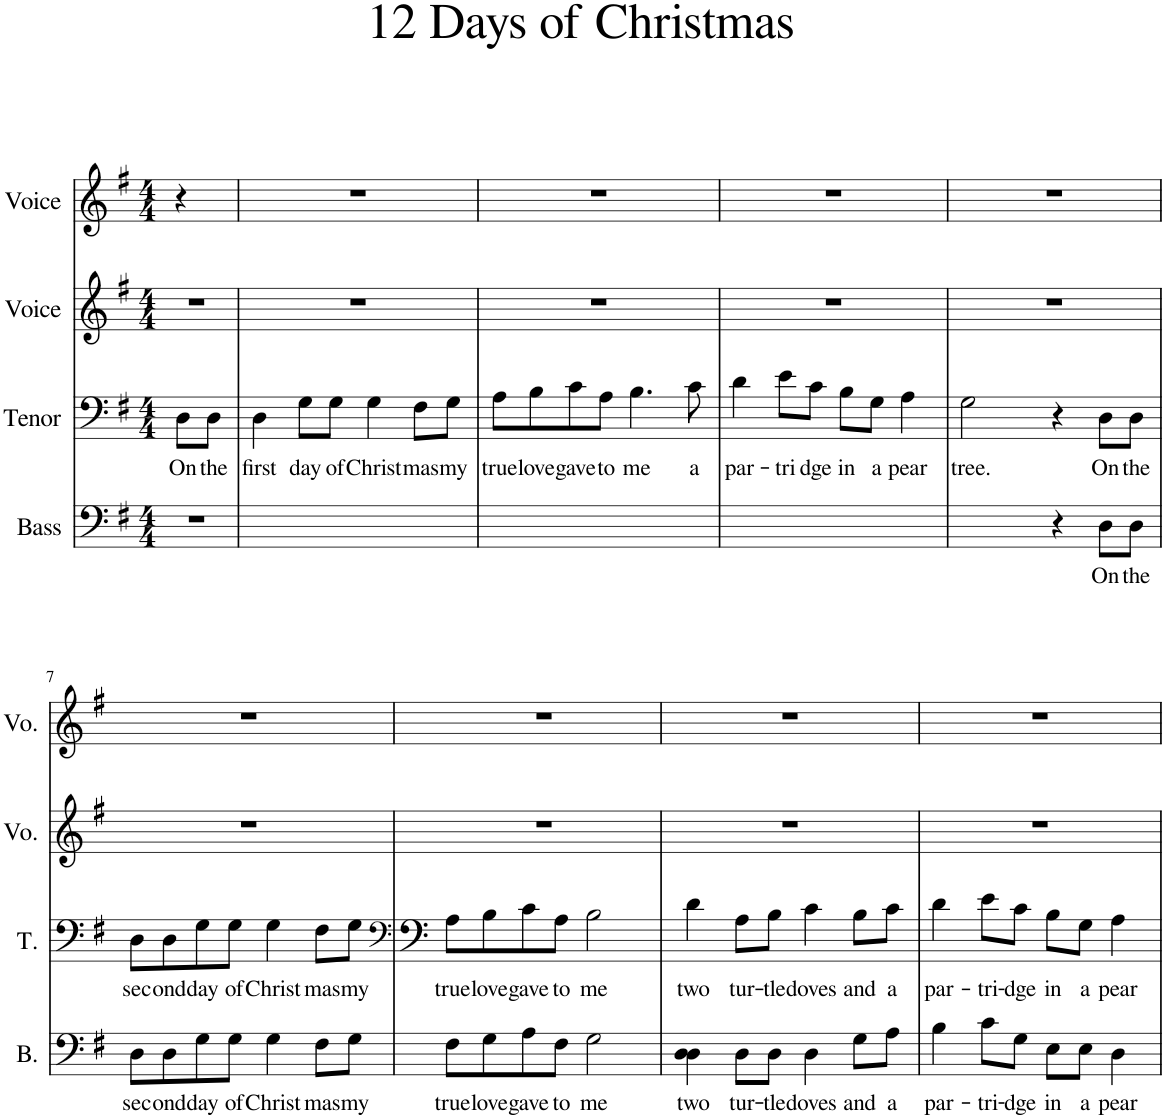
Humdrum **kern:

**kern	**text	**kern	**text	**kern	**kern
*part4	*part4	*part3	*part3	*part2	*part1
*staff4	*staff4	*staff3	*staff3	*staff2	*staff1
*I"Bass	*	*I"Tenor	*	*I"Voice	*I"Voice
*I'B.	*	*I'T.	*	*I'Vo.	*I'Vo.
*clefF4	*	*clefF4	*	*clefG2	*clefG2
*k[f#]	*	*k[f#]	*	*k[f#]	*k[f#]
*M4/4	*	*M4/4	*	*M4/4	*M4/4
=1X	=1X	=1X	=1X	=1X	=1X
!	!	!	!LO:LY:b	!	!
1r	.	8D\L	On	1r	4r
!	!	!	!LO:LY:b	!	!
.	.	8D\J	the	.	.
.	.	2.ryy	.	.	2.ryy
=3	=3	=3	=3	=3	=3
!	!	!	!LO:LY:b	!	!
1ryy	.	4D\	first	1r	1r
!	!	!	!LO:LY:b	!	!
.	.	8G\L	day	.	.
!	!	!	!LO:LY:b	!	!
.	.	8G\J	of	.	.
!	!	!	!LO:LY:b	!	!
.	.	4G\	Christ-	.	.
!	!	!	!LO:LY:b	!	!
.	.	8F#\L	-mas	.	.
!	!	!	!LO:LY:b	!	!
.	.	8G\J	my	.	.
=4	=4	=4	=4	=4	=4
!	!	!	!LO:LY:b	!	!
1ryy	.	8A\L	true	1r	1r
!	!	!	!LO:LY:b	!	!
.	.	8B\	love	.	.
!	!	!	!LO:LY:b	!	!
.	.	8c\	gave	.	.
!	!	!	!LO:LY:b	!	!
.	.	8A\J	to	.	.
!	!	!	!LO:LY:b	!	!
.	.	4.B\	me	.	.
!	!	!	!LO:LY:b	!	!
.	.	8c\	a	.	.
=5	=5	=5	=5	=5	=5
!	!	!	!LO:LY:b	!	!
1ryy	.	4d\	par-	1r	1r
!	!	!	!LO:LY:b	!	!
.	.	8e\L	-tri-	.	.
!	!	!	!LO:LY:b	!	!
.	.	8c\J	-dge	.	.
!	!	!	!LO:LY:b	!	!
.	.	8B\L	in	.	.
!	!	!	!LO:LY:b	!	!
.	.	8G\J	a	.	.
!	!	!	!LO:LY:b	!	!
.	.	4A\	pear	.	.
=6	=6	=6	=6	=6	=6
!	!	!	!LO:LY:b	!	!
4ryy	.	2G\	tree.	1r	1r
4ryy	.	.	.	.	.
4r	.	4r	.	.	.
!	!LO:LY:b	!	!LO:LY:b	!	!
8D\L	On	8D\L	On	.	.
!	!LO:LY:b	!	!LO:LY:b	!	!
8D\J	the	8D\J	the	.	.
!!LO:LB:g=z
=7	=7	=7	=7	=7	=7
!	!LO:LY:b	!	!LO:LY:b	!	!
8D\L	sec-	8D\L	sec-	1r	1r
!	!LO:LY:b	!	!LO:LY:b	!	!
8D\	-ond	8D\	-ond	.	.
!	!LO:LY:b	!	!LO:LY:b	!	!
8G\	day	8G\	day	.	.
!	!LO:LY:b	!	!LO:LY:b	!	!
8G\J	of	8G\J	of	.	.
!	!LO:LY:b	!	!LO:LY:b	!	!
4G\	Christ-	4G\	Christ-	.	.
!	!LO:LY:b	!	!LO:LY:b	!	!
8F#\L	-mas	8F#\L	-mas	.	.
!	!LO:LY:b	!	!LO:LY:b	!	!
8G\J	my	8G\J	my	.	.
=8	=8	=8	=8	=8	=8
*	*	*clefF4	*	*	*
!	!LO:LY:b	!	!LO:LY:b	!	!
8F#\L	true	8A\L	true	1r	1r
!	!LO:LY:b	!	!LO:LY:b	!	!
8G\	love	8B\	love	.	.
!	!LO:LY:b	!	!LO:LY:b	!	!
8A\	gave	8c\	gave	.	.
!	!LO:LY:b	!	!LO:LY:b	!	!
8F#\J	to	8A\J	to	.	.
!	!LO:LY:b	!	!LO:LY:b	!	!
2G\	me	2B\	me	.	.
=9	=9	=9	=9	=9	=9
!	!LO:LY:b	!	!LO:LY:b	!	!
4D\ 4D\	two	4d\	two	1r	1r
!	!LO:LY:b	!	!LO:LY:b	!	!
8D\L	-tur-	8A\L	-tur-	.	.
!	!LO:LY:b	!	!LO:LY:b	!	!
8D\J	-tle	8B\J	-tle	.	.
!	!LO:LY:b	!	!LO:LY:b	!	!
4D\	doves	4c\	doves	.	.
!	!LO:LY:b	!	!LO:LY:b	!	!
8G\L	and	8B\L	and	.	.
!	!LO:LY:b	!	!LO:LY:b	!	!
8A\J	a	8c\J	a	.	.
=10	=10	=10	=10	=10	=10
!	!LO:LY:b	!	!LO:LY:b	!	!
4B\	par-	4d\	par-	1r	1r
!	!LO:LY:b	!	!LO:LY:b	!	!
8c\L	-tri-	8e\L	-tri-	.	.
!	!LO:LY:b	!	!LO:LY:b	!	!
8G\J	-dge	8c\J	-dge	.	.
!	!LO:LY:b	!	!LO:LY:b	!	!
8E\L	in	8B\L	in	.	.
!	!LO:LY:b	!	!LO:LY:b	!	!
8E\J	a	8G\J	a	.	.
!	!LO:LY:b	!	!LO:LY:b	!	!
4D\	pear	4A\	pear	.	.
=	=	=	=	=	=
*-	*-	*-	*-	*-	*-
